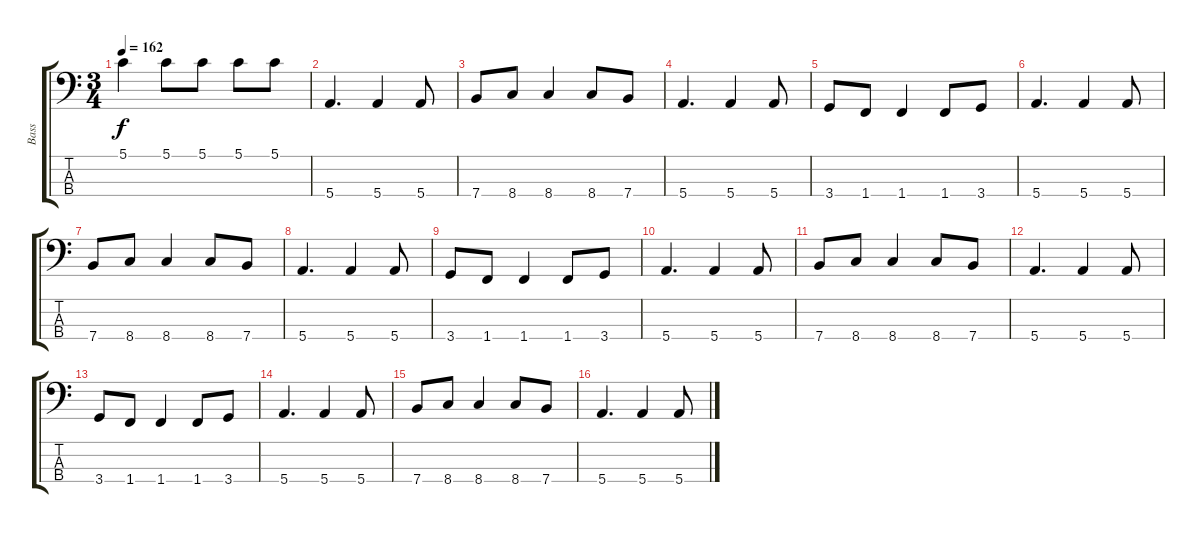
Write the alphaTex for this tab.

\track ("Bass" "Bass") {instrument electricbasspick}
\staff {score tabs}
\tuning (G2 D2 A1 E1) {hide}
\ts (3 4)
\tempo 162
\clef f4
\ks c
5.1.4{dy f} 5.1.8 5.1.8 5.1.8 5.1.8 |
5.4.4{d} 5.4.4 5.4.8 |
7.4.8 8.4.8 8.4.4 8.4.8 7.4.8 |
5.4.4{d} 5.4.4 5.4.8 |
3.4.8 1.4.8 1.4.4 1.4.8 3.4.8 |
5.4.4{d} 5.4.4 5.4.8 |
7.4.8 8.4.8 8.4.4 8.4.8 7.4.8 |
5.4.4{d} 5.4.4 5.4.8 |
3.4.8 1.4.8 1.4.4 1.4.8 3.4.8 |
5.4.4{d} 5.4.4 5.4.8 |
7.4.8 8.4.8 8.4.4 8.4.8 7.4.8 |
5.4.4{d} 5.4.4 5.4.8 |
3.4.8 1.4.8 1.4.4 1.4.8 3.4.8 |
5.4.4{d} 5.4.4 5.4.8 |
7.4.8 8.4.8 8.4.4 8.4.8 7.4.8 |
5.4.4{d} 5.4.4 5.4.8
